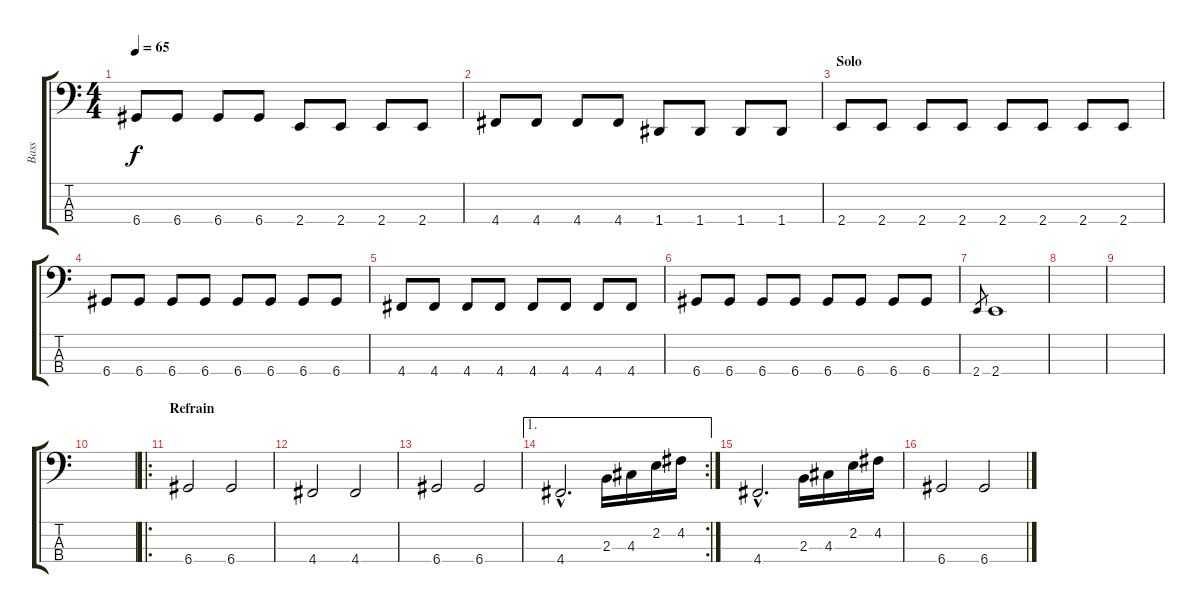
\track ("Bass" "Bass") {instrument electricbasspick}
\staff {score tabs}
\tuning (G2 D2 A1 D1) {hide}
\ts (4 4)
\tempo 65
\clef f4
\ks c
6.4.8{dy f} 6.4.8 6.4.8 6.4.8 2.4.8 2.4.8 2.4.8 2.4.8 |
4.4.8 4.4.8 4.4.8 4.4.8 1.4.8 1.4.8 1.4.8 1.4.8 |
\section ("" "Solo")
2.4.8 2.4.8 2.4.8 2.4.8 2.4.8 2.4.8 2.4.8 2.4.8 |
6.4.8 6.4.8 6.4.8 6.4.8 6.4.8 6.4.8 6.4.8 6.4.8 |
4.4.8 4.4.8 4.4.8 4.4.8 4.4.8 4.4.8 4.4.8 4.4.8 |
6.4.8 6.4.8 6.4.8 6.4.8 6.4.8 6.4.8 6.4.8 6.4.8 |
2.4.8{gr} 2.4.1 |
|
|
|
\ro
\section ("" "Refrain")
6.4.2 6.4.2 |
4.4.2 4.4.2 |
6.4.2 6.4.2 |
\ae 1
\rc 2
4.4{hac}.2{d} 2.3.16 4.3.16 2.2.16 4.2.16 |
4.4{hac}.2{d} 2.3.16 4.3.16 2.2.16 4.2.16 |
6.4.2 6.4.2
